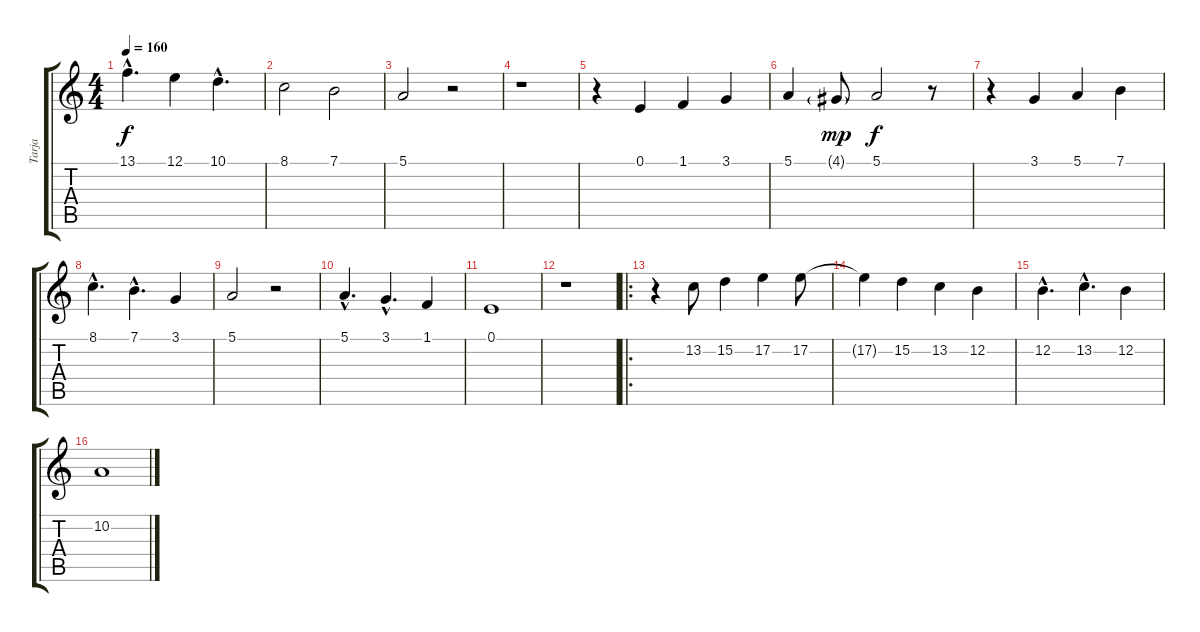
\track ("Tarja" "Tarja") {instrument lead6voice}
\staff {score tabs}
\tuning (E4 B3 G3 D3 A2 E2) {hide}
\ts (4 4)
\tempo 160
\clef g2
\ks c
13.1{hac}.4{d dy f} 12.1.4 10.1{hac}.4{d} |
8.1.2 7.1.2 |
5.1.2 r.2 |
r.1 |
r.4 0.1.4 1.1.4 3.1.4 |
5.1.4 4.1{g}.8{dy mp} 5.1.2{dy f} r.8 |
r.4 3.1.4 5.1.4 7.1.4 |
8.1{hac}.4{d} 7.1{hac}.4{d} 3.1.4 |
5.1.2 r.2 |
5.1{hac}.4{d} 3.1{hac}.4{d} 1.1.4 |
0.1.1 |
r.1 |
\ro
r.4 13.2.8 15.2.4 17.2.4 17.2.8 |
17.2{t}.4 15.2.4 13.2.4 12.2.4 |
12.2{hac}.4{d} 13.2{hac}.4{d} 12.2.4 |
10.2.1
